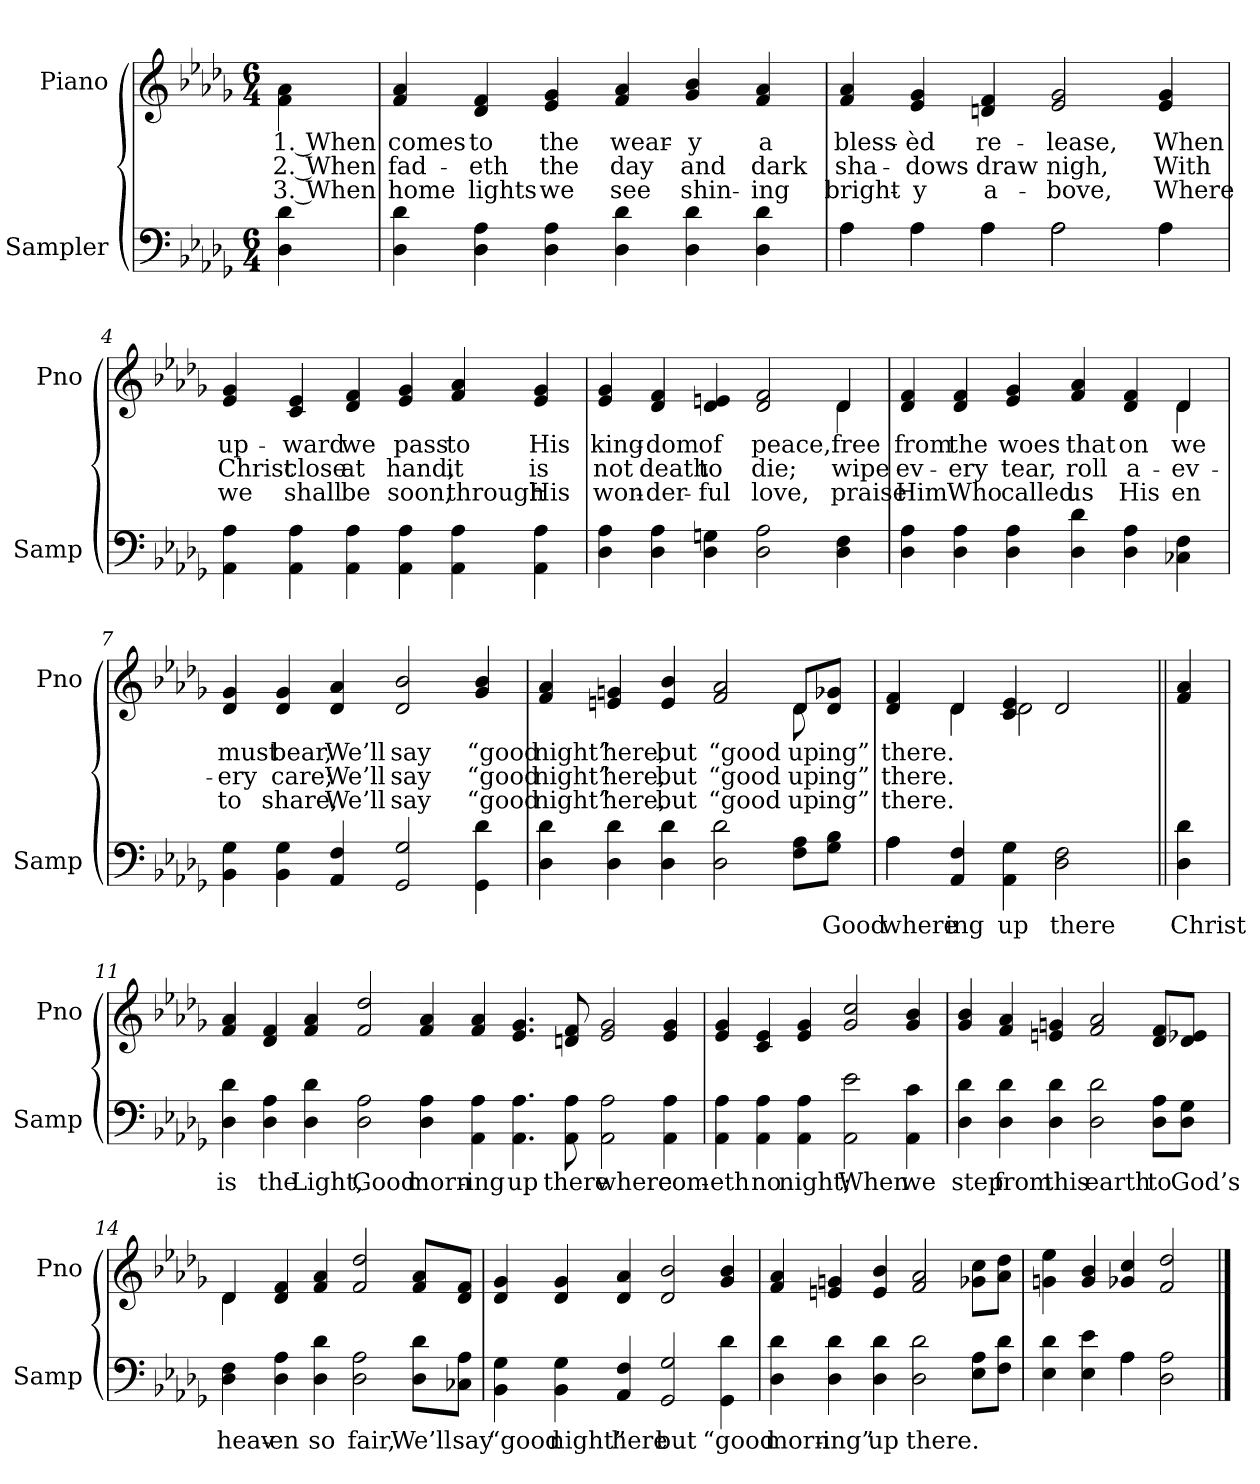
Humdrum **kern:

**kern	**text	**kern	**text	**text	**text
*part2	*part2	*part1	*part1	*part1	*part1
*staff2	*staff2	*staff1	*staff1	*staff1	*staff1
*I"Sampler	*	*I"Piano	*	*	*
*I'Samp	*	*I'Pno	*	*	*
*clefF4	*	*clefG2	*	*	*
*k[b-e-a-d-g-]	*	*k[b-e-a-d-g-]	*	*	*
*D-:	*	*D-:	*	*	*
*M6/4	*	*M6/4	*	*	*
=1	=1	=1	=1	=1	=1
4D- 4d-	.	4f\ 4a-\	1. When	2. When	3. When
=2	=2	=2	=2	=2	=2
4D- 4d-	.	4f 4a-	comes	fad-	home
4D- 4A-	.	4d- 4f	to	-eth	lights
4D- 4A-	.	4e- 4g-	the	the	we
4D- 4d-	.	4f 4a-	wear-	day	see
4D- 4d-	.	4g- 4b-	-y	and	shin-
4D- 4d-	.	4f 4a-	a	dark	-ing
=3	=3	=3	=3	=3	=3
*^	*	*	*	*	*
4A-\	4A-	.	4f 4a-	bless-	sha-	bright-
4A-\	4A-	.	4e- 4g-	-èd	-dows	-y
4A-\	4A-	.	4dn 4f	re-	draw	a-
2A-\	2A-	.	2e- 2g-	-lease,	nigh,	-bove,
4A-\	4A-	.	4e- 4g-	When	With	Where
*v	*v	*	*	*	*	*
=4	=4	=4	=4	=4	=4
4AA- 4A-	.	4e- 4g-	up-	Christ	we
4AA- 4A-	.	4c 4e-	-ward	close	shall
4AA- 4A-	.	4d- 4f	we	at	be
4AA- 4A-	.	4e- 4g-	pass	hand,	soon,
4AA- 4A-	.	4f 4a-	to	it	through
4AA- 4A-	.	4e- 4g-	His	is	His
=5	=5	=5	=5	=5	=5
*	*	*^	*	*	*
4D- 4A-	.	4e- 4g-	4ryy	king-	not	won-
*	*	*v	*v	*	*	*
4D- 4A-	.	4d- 4f	-dom	death	-der-
4D- 4Gn	.	4d- 4en	of	to	-ful
2D- 2A-	.	2d- 2f	peace,	die;	love,
*	*	*^	*	*	*
4D- 4F	.	4d-/	4d-	free	wipe	praise
=6	=6	=6	=6	=6	=6	=6
4D- 4A-	.	4d- 4f	4ryy	from	ev-	Him
*	*	*v	*v	*	*	*
4D- 4A-	.	4d- 4f	the	-ery	Who
4D- 4A-	.	4e- 4g-	woes	tear,	called
4D- 4d-	.	4f 4a-	that	roll	us
4D- 4A-	.	4d- 4f	on	a-	His
*	*	*^	*	*	*
4C-X 4F	.	4d-/	4d-	we	ev-	-en
*	*	*v	*v	*	*	*
=7	=7	=7	=7	=7	=7
4BB- 4G-	.	4d- 4g-	must	-ery	to
4BB- 4G-	.	4d- 4g-	bear,	care;	share,
4AA- 4F	.	4d- 4a-	We’ll	We’ll	We’ll
2GG- 2G-	.	2d- 2b-	say	say	say
4GG- 4d-	.	4g- 4b-	“good	“good	“good
=8	=8	=8	=8	=8	=8
*	*	*^	*	*	*
4D- 4d-	.	4f 4a-	4ryy	night”	night”	night”
*	*	*v	*v	*	*	*
4D- 4d-	.	4en 4gn	here,	here,	here,
4D- 4d-	.	4e 4b-	but	but	but
2D- 2d-	.	2f 2a-	“good	“good	“good
*	*	*^	*	*	*
8F\ 8A-\L	.	8d-/L	8d-	up	up	up
8G-\ 8B-\J	Good	8d-/ 8g-X/J	8ryy	-ing”	-ing”	-ing”
=9	=9	=9	=9	=9	=9	=9
*^	*	*	*	*	*	*
4A-\	4A-	where	4d- 4f	4ryy	there.	there.	there.
4AA- 4F	1ryy	-ing	4d-/	4d-	.	.	.
4AA- 4G-	.	up	4c 4e-	2d-	.	.	.
2D- 2F	.	there	2d-/	.	.	.	.
.	.	.	.	4ryy	.	.	.
*v	*v	*	*	*	*	*	*
=10||	=10||	=10||	=10||	=10||	=10||	=10||
!	!	!LO:TX:t=Refrain	!	!	!	!
*	*	*v	*v	*	*	*
4D- 4d-	Christ	4f 4a-	.	.	.
=11	=11	=11	=11	=11	=11
4D- 4d-	is	4f 4a-	.	.	.
4D- 4A-	the	4d- 4f	.	.	.
4D- 4d-	Light,	4f 4a-	.	.	.
2D- 2A-	Good	2f 2dd-	.	.	.
4D- 4A-	morn-	4f 4a-	.	.	.
4AA- 4A-	-ing	4f 4a-	.	.	.
4.AA- 4.A-	up	4.e- 4.g-	.	.	.
8AA- 8A-	there	8dn 8f	.	.	.
2AA- 2A-	where	2e- 2g-	.	.	.
4AA- 4A-	com-	4e- 4g-	.	.	.
=12	=12	=12	=12	=12	=12
4AA- 4A-	-eth	4e- 4g-	.	.	.
4AA- 4A-	no	4c 4e-	.	.	.
4AA- 4A-	night;	4e- 4g-	.	.	.
2AA- 2e-	When	2g- 2cc	.	.	.
4AA- 4c	we	4g- 4b-	.	.	.
=13	=13	=13	=13	=13	=13
4D- 4d-	step	4g- 4b-	.	.	.
4D- 4d-	from	4f 4a-	.	.	.
4D- 4d-	this	4en 4gn	.	.	.
2D- 2d-	earth	2f 2a-	.	.	.
8D-\ 8A-\L	to	8d-/ 8f/L	.	.	.
8D-\ 8G-\J	God’s	8d-/ 8e-X/J	.	.	.
=14	=14	=14	=14	=14	=14
*	*	*^	*	*	*
4D- 4F	heav-	4d-/	4d-	.	.	.
4D- 4A-	-en	4d- 4f	1ryy	.	.	.
4D- 4d-	so	4f 4a-	.	.	.	.
2D- 2A-	fair,	2f 2dd-	.	.	.	.
8D-\ 8d-\L	We’ll	8f/ 8a-/L	4ryy	.	.	.
8C-X\ 8A-\J	say	8d-/ 8f/J	.	.	.	.
*	*	*v	*v	*	*	*
=15	=15	=15	=15	=15	=15
4BB- 4G-	“good	4d- 4g-	.	.	.
4BB- 4G-	night”	4d- 4g-	.	.	.
4AA- 4F	here	4d- 4a-	.	.	.
2GG- 2G-	but	2d- 2b-	.	.	.
4GG- 4d-	“good	4g- 4b-	.	.	.
=16	=16	=16	=16	=16	=16
4D- 4d-	morn-	4f 4a-	.	.	.
4D- 4d-	-ing”	4en 4gn	.	.	.
4D- 4d-	up	4e 4b-	.	.	.
2D- 2d-	there.	2f 2a-	.	.	.
8E-\ 8A-\L	.	8g-X\ 8cc\L	.	.	.
8F\ 8d-\J	.	8a-\ 8dd-\J	.	.	.
=17	=17	=17	=17	=17	=17
*^	*	*	*	*	*
4E- 4d-	2ryy	.	4gn 4ee-	.	.	.
4E- 4e-	.	.	4g 4b-	.	.	.
4A-\	4A-	.	4g-X 4cc	.	.	.
2D- 2A-	2ryy	.	2f 2dd-	.	.	.
*v	*v	*	*	*	*	*
==	==	==	==	==	==
*-	*-	*-	*-	*-	*-
